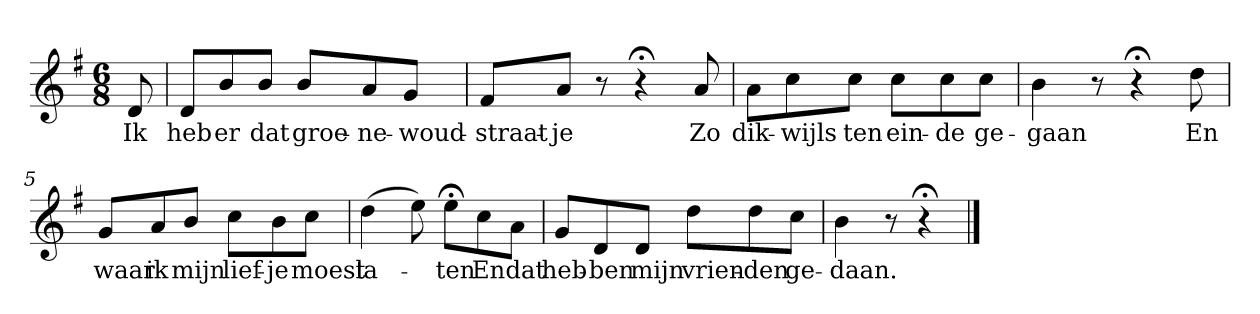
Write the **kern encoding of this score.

**kern	**text
*part1	*part1
*staff1	*staff1
*k[f#]	*
*G:	*
*M6/8	*
*MM120	*
=	=
8d	Ik
=1	=1
8dL	heb
8b	er
8bJ	dat
8bL	groe-
8a	-ne-
8gJ	-woud-
=2	=2
8f#L	-straat-
8aJ	-je
8r	.
4r;<	.
8a	Zo
=3	=3
8aL	dik-
8cc	-wijls
8ccJ	ten
8ccL	ein-
8cc	-de
8ccJ	ge-
=4	=4
4b	-gaan
8r	.
4r;<	.
8dd	En
=5	=5
8gL	waar
8a	ik
8bJ	mijn
8ccL	lief-
8b	-je
8ccJ	moest
=6	=6
(4dd	la-
8ee)	.
8ee;<L	-ten
8cc	En
8aJ	dat
=7	=7
8gL	heb-
8d	-ben
8dJ	mijn
8ddL	vrien-
8dd	-den
8ccJ	ge-
=8	=8
4b	-daan.
8r	.
4r;<	.
==	==
*-	*-
